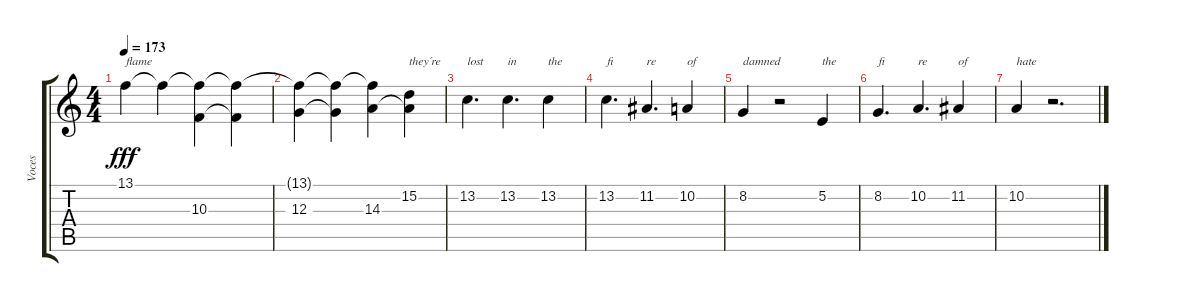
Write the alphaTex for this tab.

\track ("Voces" "Voces") {instrument stringensemble1}
\staff {score tabs}
\tuning (E4 B3 G3 D3 A2 E2) {hide}
\ts (4 4)
\tempo 173
\clef g2
\ks c
13.1.4{txt "flame" dy fff} 13.1{t}.4 (13.1{t} 10.3).4 (13.1{t} 10.3{t}).4 |
(13.1{t} 12.3).4 (13.1{t} 12.3{t}).4 (13.1{t} 14.3).4 (15.2 14.3{t}).4{txt "they´re"} |
13.2.4{d txt "lost"} 13.2.4{d txt "in"} 13.2.4{txt "the"} |
13.2.4{d txt "fi"} 11.2.4{d txt "re"} 10.2.4{txt "of"} |
8.2.4{txt "damned"} r.2 5.2.4{txt "the"} |
8.2.4{d txt "fi"} 10.2.4{d txt "re"} 11.2.4{txt "of"} |
10.2.4{txt "hate"} r.2{d}
